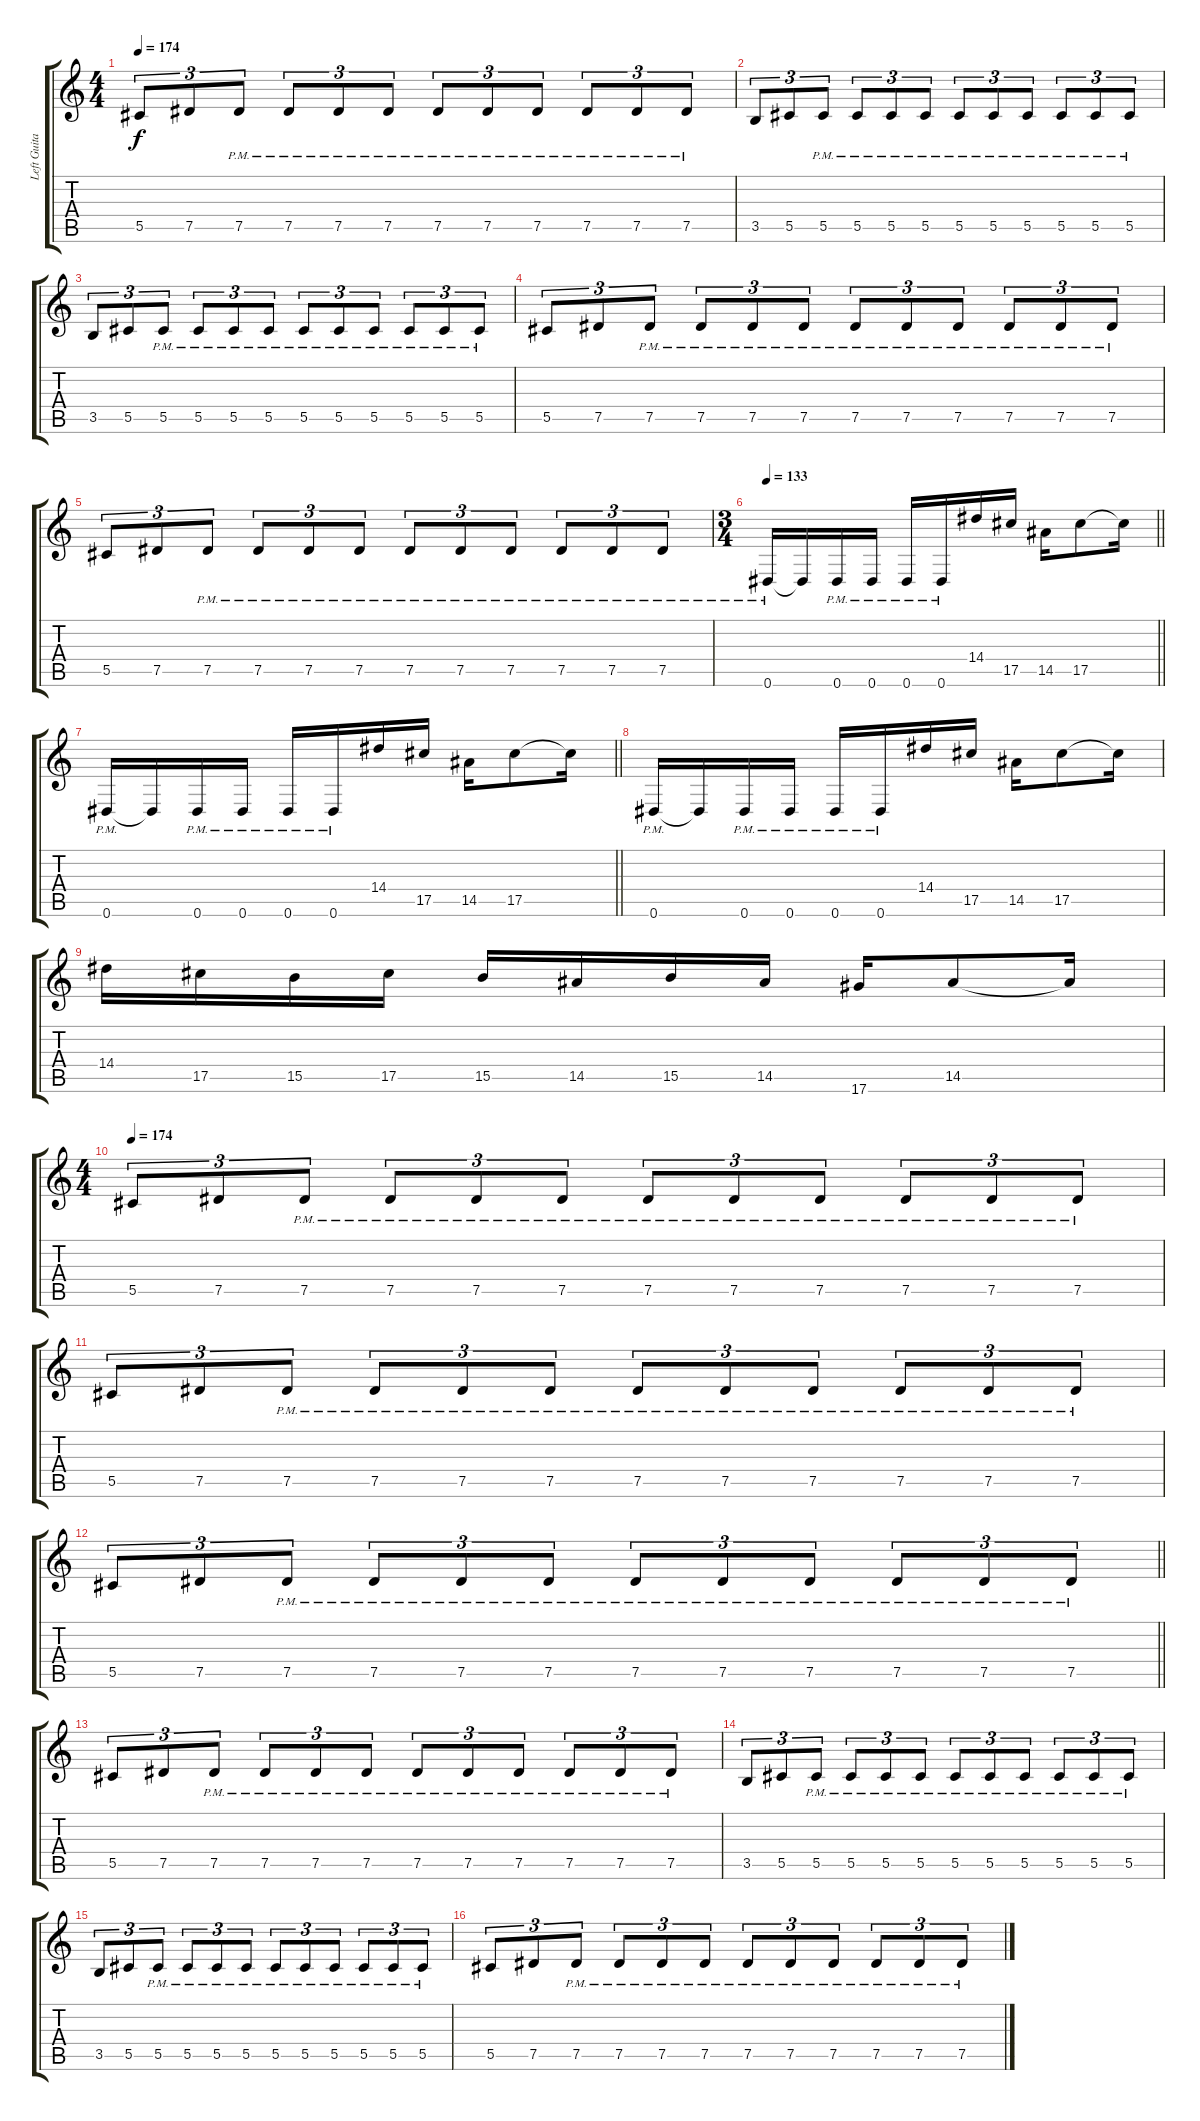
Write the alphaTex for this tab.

\track ("Left Guitar" "Left Guita") {instrument overdrivenguitar}
\staff {score tabs}
\tuning (Eb4 Bb3 Gb3 Db3 Ab2 Eb2) {hide}
\ts (4 4)
\tempo 174
\clef g2
\ks c
5.5.8{tu (3 2) dy f} 7.5.8{tu (3 2)} 7.5{pm}.8{tu (3 2)} 7.5{pm}.8{tu (3 2)} 7.5{pm}.8{tu (3 2)} 7.5{pm}.8{tu (3 2)} 7.5{pm}.8{tu (3 2)} 7.5{pm}.8{tu (3 2)} 7.5{pm}.8{tu (3 2)} 7.5{pm}.8{tu (3 2)} 7.5{pm}.8{tu (3 2)} 7.5{pm}.8{tu (3 2)} |
3.5.8{tu (3 2)} 5.5.8{tu (3 2)} 5.5{pm}.8{tu (3 2)} 5.5{pm}.8{tu (3 2)} 5.5{pm}.8{tu (3 2)} 5.5{pm}.8{tu (3 2)} 5.5{pm}.8{tu (3 2)} 5.5{pm}.8{tu (3 2)} 5.5{pm}.8{tu (3 2)} 5.5{pm}.8{tu (3 2)} 5.5{pm}.8{tu (3 2)} 5.5{pm}.8{tu (3 2)} |
3.5.8{tu (3 2)} 5.5.8{tu (3 2)} 5.5{pm}.8{tu (3 2)} 5.5{pm}.8{tu (3 2)} 5.5{pm}.8{tu (3 2)} 5.5{pm}.8{tu (3 2)} 5.5{pm}.8{tu (3 2)} 5.5{pm}.8{tu (3 2)} 5.5{pm}.8{tu (3 2)} 5.5{pm}.8{tu (3 2)} 5.5{pm}.8{tu (3 2)} 5.5{pm}.8{tu (3 2)} |
5.5.8{tu (3 2)} 7.5.8{tu (3 2)} 7.5{pm}.8{tu (3 2)} 7.5{pm}.8{tu (3 2)} 7.5{pm}.8{tu (3 2)} 7.5{pm}.8{tu (3 2)} 7.5{pm}.8{tu (3 2)} 7.5{pm}.8{tu (3 2)} 7.5{pm}.8{tu (3 2)} 7.5{pm}.8{tu (3 2)} 7.5{pm}.8{tu (3 2)} 7.5{pm}.8{tu (3 2)} |
5.5.8{tu (3 2)} 7.5.8{tu (3 2)} 7.5{pm}.8{tu (3 2)} 7.5{pm}.8{tu (3 2)} 7.5{pm}.8{tu (3 2)} 7.5{pm}.8{tu (3 2)} 7.5{pm}.8{tu (3 2)} 7.5{pm}.8{tu (3 2)} 7.5{pm}.8{tu (3 2)} 7.5{pm}.8{tu (3 2)} 7.5{pm}.8{tu (3 2)} 7.5{pm}.8{tu (3 2)} |
\ts (3 4)
\tempo 133
\barLineRight lightlight
0.6{pm}.16 0.6{t}.16 0.6{pm}.16 0.6{pm}.16 0.6{pm}.16 0.6{pm}.16 14.4.16 17.5.16 14.5.16 17.5.8 17.5{t}.16 |
\barLineRight lightlight
0.6{pm}.16 0.6{t}.16 0.6{pm}.16 0.6{pm}.16 0.6{pm}.16 0.6{pm}.16 14.4.16 17.5.16 14.5.16 17.5.8 17.5{t}.16 |
0.6{pm}.16 0.6{t}.16 0.6{pm}.16 0.6{pm}.16 0.6{pm}.16 0.6{pm}.16 14.4.16 17.5.16 14.5.16 17.5.8 17.5{t}.16 |
14.4.16 17.5.16 15.5.16 17.5.16 15.5.16 14.5.16 15.5.16 14.5.16 17.6.16 14.5.8 14.5{t}.16 |
\ts (4 4)
\tempo 174
5.5.8{tu (3 2)} 7.5.8{tu (3 2)} 7.5{pm}.8{tu (3 2)} 7.5{pm}.8{tu (3 2)} 7.5{pm}.8{tu (3 2)} 7.5{pm}.8{tu (3 2)} 7.5{pm}.8{tu (3 2)} 7.5{pm}.8{tu (3 2)} 7.5{pm}.8{tu (3 2)} 7.5{pm}.8{tu (3 2)} 7.5{pm}.8{tu (3 2)} 7.5{pm}.8{tu (3 2)} |
5.5.8{tu (3 2)} 7.5.8{tu (3 2)} 7.5{pm}.8{tu (3 2)} 7.5{pm}.8{tu (3 2)} 7.5{pm}.8{tu (3 2)} 7.5{pm}.8{tu (3 2)} 7.5{pm}.8{tu (3 2)} 7.5{pm}.8{tu (3 2)} 7.5{pm}.8{tu (3 2)} 7.5{pm}.8{tu (3 2)} 7.5{pm}.8{tu (3 2)} 7.5{pm}.8{tu (3 2)} |
\barLineRight lightlight
5.5.8{tu (3 2)} 7.5.8{tu (3 2)} 7.5{pm}.8{tu (3 2)} 7.5{pm}.8{tu (3 2)} 7.5{pm}.8{tu (3 2)} 7.5{pm}.8{tu (3 2)} 7.5{pm}.8{tu (3 2)} 7.5{pm}.8{tu (3 2)} 7.5{pm}.8{tu (3 2)} 7.5{pm}.8{tu (3 2)} 7.5{pm}.8{tu (3 2)} 7.5{pm}.8{tu (3 2)} |
5.5.8{tu (3 2)} 7.5.8{tu (3 2)} 7.5{pm}.8{tu (3 2)} 7.5{pm}.8{tu (3 2)} 7.5{pm}.8{tu (3 2)} 7.5{pm}.8{tu (3 2)} 7.5{pm}.8{tu (3 2)} 7.5{pm}.8{tu (3 2)} 7.5{pm}.8{tu (3 2)} 7.5{pm}.8{tu (3 2)} 7.5{pm}.8{tu (3 2)} 7.5{pm}.8{tu (3 2)} |
3.5.8{tu (3 2)} 5.5.8{tu (3 2)} 5.5{pm}.8{tu (3 2)} 5.5{pm}.8{tu (3 2)} 5.5{pm}.8{tu (3 2)} 5.5{pm}.8{tu (3 2)} 5.5{pm}.8{tu (3 2)} 5.5{pm}.8{tu (3 2)} 5.5{pm}.8{tu (3 2)} 5.5{pm}.8{tu (3 2)} 5.5{pm}.8{tu (3 2)} 5.5{pm}.8{tu (3 2)} |
3.5.8{tu (3 2)} 5.5.8{tu (3 2)} 5.5{pm}.8{tu (3 2)} 5.5{pm}.8{tu (3 2)} 5.5{pm}.8{tu (3 2)} 5.5{pm}.8{tu (3 2)} 5.5{pm}.8{tu (3 2)} 5.5{pm}.8{tu (3 2)} 5.5{pm}.8{tu (3 2)} 5.5{pm}.8{tu (3 2)} 5.5{pm}.8{tu (3 2)} 5.5{pm}.8{tu (3 2)} |
5.5.8{tu (3 2)} 7.5.8{tu (3 2)} 7.5{pm}.8{tu (3 2)} 7.5{pm}.8{tu (3 2)} 7.5{pm}.8{tu (3 2)} 7.5{pm}.8{tu (3 2)} 7.5{pm}.8{tu (3 2)} 7.5{pm}.8{tu (3 2)} 7.5{pm}.8{tu (3 2)} 7.5{pm}.8{tu (3 2)} 7.5{pm}.8{tu (3 2)} 7.5{pm}.8{tu (3 2)}
